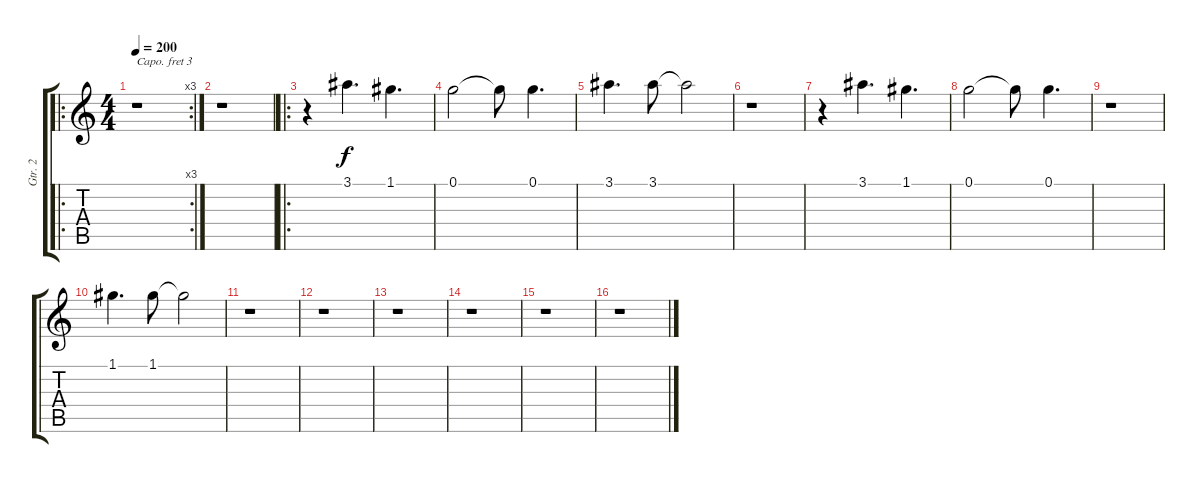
\track ("Gtr. 2" "Gtr. 2") {instrument acousticguitarsteel}
\staff {score tabs}
\capo 3
\tuning (E4 B3 G3 D3 A2 E2) {hide}
\ro
\rc 3
\ts (4 4)
\tempo 200
\clef g2
\ks c
r.1{dy f instrument acousticguitarsteel} |
r.1 |
\ro
r.4 3.1.4{d} 1.1.4{d} |
0.1.2 0.1{t}.8 0.1.4{d} |
3.1.4{d} 3.1.8 3.1{t}.2 |
r.1 |
r.4 3.1.4{d} 1.1.4{d} |
0.1.2 0.1{t}.8 0.1.4{d} |
r.1 |
1.1.4{d} 1.1.8 1.1{t}.2 |
r.1 |
r.1 |
r.1 |
r.1 |
r.1 |
r.1
